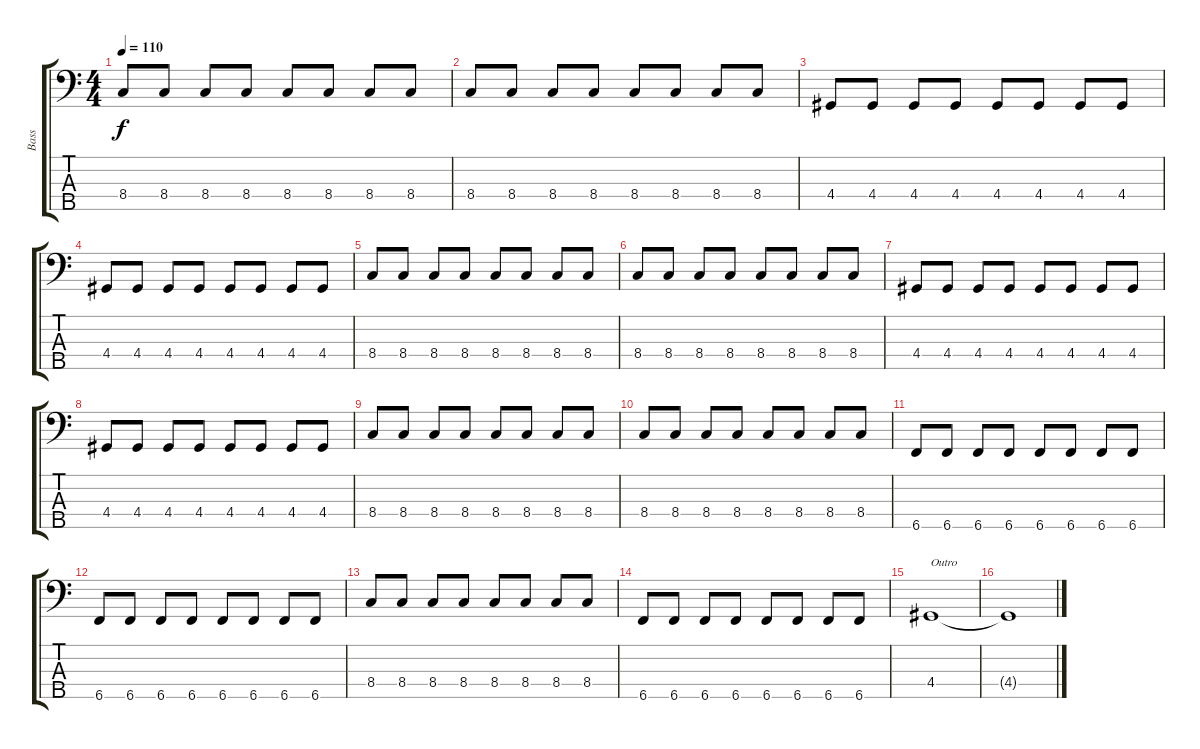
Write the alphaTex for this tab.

\track ("Bass" "Bass") {instrument electricbassfinger}
\staff {score tabs}
\tuning (G2 D2 A1 E1 B0) {hide}
\ts (4 4)
\tempo 110
\clef f4
\ks c
8.4.8{dy f} 8.4.8 8.4.8 8.4.8 8.4.8 8.4.8 8.4.8 8.4.8 |
8.4.8 8.4.8 8.4.8 8.4.8 8.4.8 8.4.8 8.4.8 8.4.8 |
4.4.8 4.4.8 4.4.8 4.4.8 4.4.8 4.4.8 4.4.8 4.4.8 |
4.4.8 4.4.8 4.4.8 4.4.8 4.4.8 4.4.8 4.4.8 4.4.8 |
8.4.8 8.4.8 8.4.8 8.4.8 8.4.8 8.4.8 8.4.8 8.4.8 |
8.4.8 8.4.8 8.4.8 8.4.8 8.4.8 8.4.8 8.4.8 8.4.8 |
4.4.8 4.4.8 4.4.8 4.4.8 4.4.8 4.4.8 4.4.8 4.4.8 |
4.4.8 4.4.8 4.4.8 4.4.8 4.4.8 4.4.8 4.4.8 4.4.8 |
8.4.8 8.4.8 8.4.8 8.4.8 8.4.8 8.4.8 8.4.8 8.4.8 |
8.4.8 8.4.8 8.4.8 8.4.8 8.4.8 8.4.8 8.4.8 8.4.8 |
6.5.8 6.5.8 6.5.8 6.5.8 6.5.8 6.5.8 6.5.8 6.5.8 |
6.5.8 6.5.8 6.5.8 6.5.8 6.5.8 6.5.8 6.5.8 6.5.8 |
8.4.8 8.4.8 8.4.8 8.4.8 8.4.8 8.4.8 8.4.8 8.4.8 |
6.5.8 6.5.8 6.5.8 6.5.8 6.5.8 6.5.8 6.5.8 6.5.8 |
4.4.1{txt "Outro"} |
4.4{t}.1
